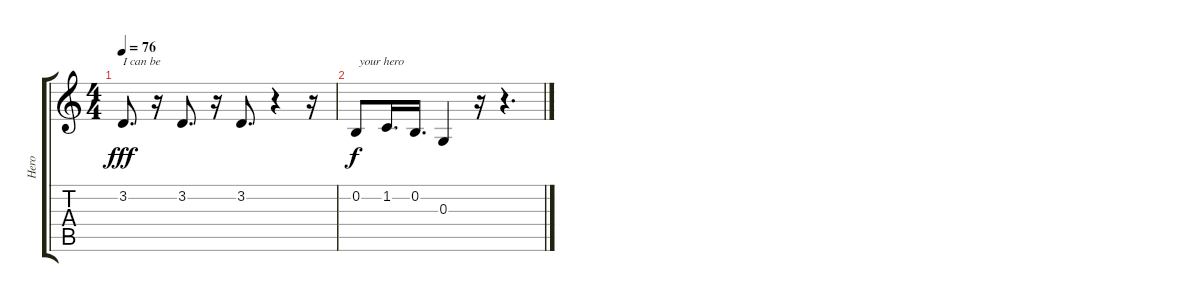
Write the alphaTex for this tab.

\track ("Hero" "Hero") {instrument flute}
\staff {score tabs}
\tuning (E4 B3 G3 D3 A2 E2) {hide}
\ts (4 4)
\tempo 76
\clef g2
\ks c
3.2.8{d txt "I can be" dy fff} r.16 3.2.8{d} r.16 3.2.8{d} r.4 r.16 |
0.2.8{txt " your hero" dy f} 1.2.16{d} 0.2.16{d} 0.3.4 r.16 r.4{d}
